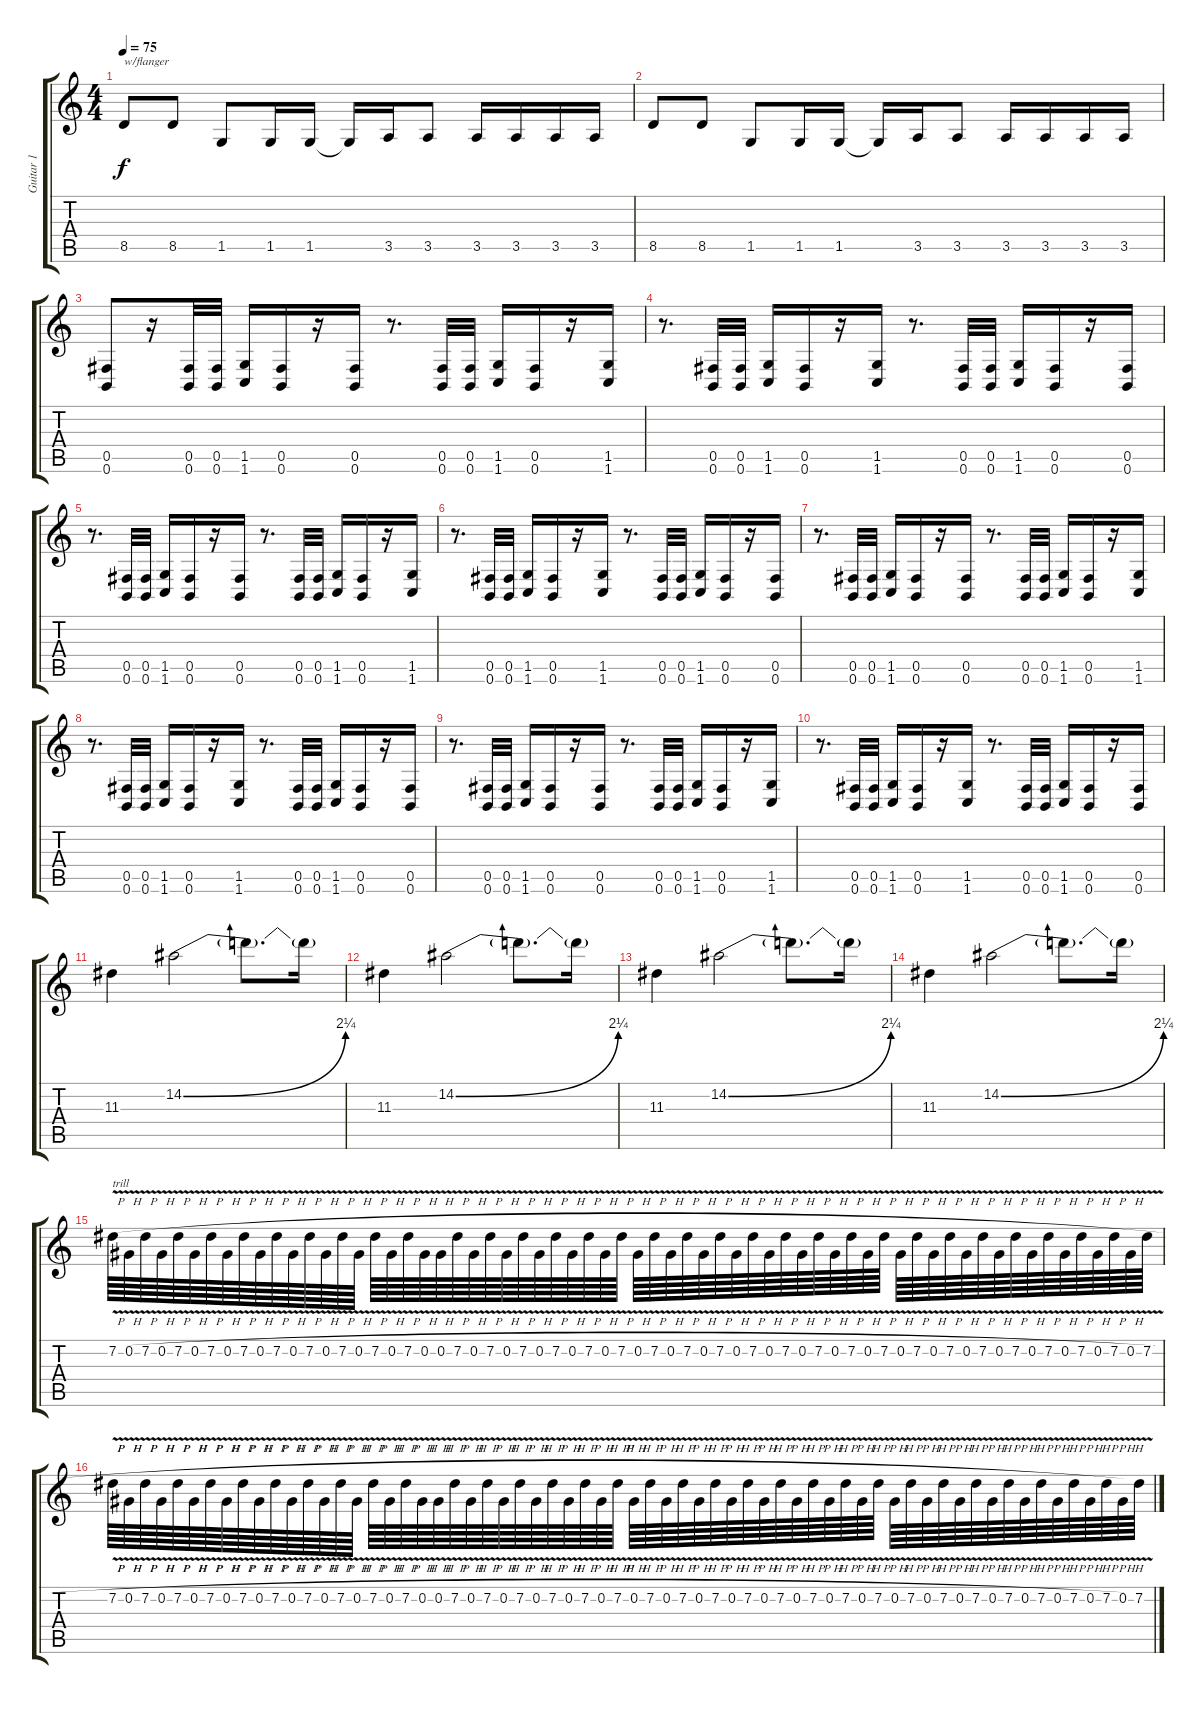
\track ("Guitar 1" "Guitar 1") {instrument distortionguitar}
\staff {score tabs}
\tuning (Db4 Ab3 E3 B2 Gb2 B1) {hide}
\ts (4 4)
\tempo 75
\clef g2
\ks c
8.5.8{txt "w/flanger" dy f} 8.5.8 1.5.8 1.5.16 1.5.16 1.5{t}.16 3.5.16 3.5.8 3.5.16 3.5.16 3.5.16 3.5.16 |
8.5.8 8.5.8 1.5.8 1.5.16 1.5.16 1.5{t}.16 3.5.16 3.5.8 3.5.16 3.5.16 3.5.16 3.5.16 |
(0.5 0.6).8 r.16 (0.5 0.6).32 (0.5 0.6).32 (1.5 1.6).16 (0.5 0.6).16 r.16 (0.5 0.6).16 r.8{d} (0.5 0.6).32 (0.5 0.6).32 (1.5 1.6).16 (0.5 0.6).16 r.16 (1.5 1.6).16 |
r.8{d} (0.5 0.6).32 (0.5 0.6).32 (1.5 1.6).16 (0.5 0.6).16 r.16 (1.5 1.6).16 r.8{d} (0.5 0.6).32 (0.5 0.6).32 (1.5 1.6).16 (0.5 0.6).16 r.16 (0.5 0.6).16 |
r.8{d} (0.5 0.6).32 (0.5 0.6).32 (1.5 1.6).16 (0.5 0.6).16 r.16 (0.5 0.6).16 r.8{d} (0.5 0.6).32 (0.5 0.6).32 (1.5 1.6).16 (0.5 0.6).16 r.16 (1.5 1.6).16 |
r.8{d} (0.5 0.6).32 (0.5 0.6).32 (1.5 1.6).16 (0.5 0.6).16 r.16 (1.5 1.6).16 r.8{d} (0.5 0.6).32 (0.5 0.6).32 (1.5 1.6).16 (0.5 0.6).16 r.16 (0.5 0.6).16 |
r.8{d} (0.5 0.6).32 (0.5 0.6).32 (1.5 1.6).16 (0.5 0.6).16 r.16 (0.5 0.6).16 r.8{d} (0.5 0.6).32 (0.5 0.6).32 (1.5 1.6).16 (0.5 0.6).16 r.16 (1.5 1.6).16 |
r.8{d} (0.5 0.6).32 (0.5 0.6).32 (1.5 1.6).16 (0.5 0.6).16 r.16 (1.5 1.6).16 r.8{d} (0.5 0.6).32 (0.5 0.6).32 (1.5 1.6).16 (0.5 0.6).16 r.16 (0.5 0.6).16 |
r.8{d} (0.5 0.6).32 (0.5 0.6).32 (1.5 1.6).16 (0.5 0.6).16 r.16 (0.5 0.6).16 r.8{d} (0.5 0.6).32 (0.5 0.6).32 (1.5 1.6).16 (0.5 0.6).16 r.16 (1.5 1.6).16 |
r.8{d} (0.5 0.6).32 (0.5 0.6).32 (1.5 1.6).16 (0.5 0.6).16 r.16 (1.5 1.6).16 r.8{d} (0.5 0.6).32 (0.5 0.6).32 (1.5 1.6).16 (0.5 0.6).16 r.16 (0.5 0.6).16 |
11.3.4 14.2{be (bend 0 0 60 9)}.2 14.2{t}.8{d} 14.2{t}.16 |
11.3.4 14.2{be (bend 0 0 60 9)}.2 14.2{t}.8{d} 14.2{t}.16 |
11.3.4 14.2{be (bend 0 0 60 9)}.2 14.2{t}.8{d} 14.2{t}.16 |
11.3.4 14.2{be (bend 0 0 60 9)}.2 14.2{t}.8{d} 14.2{t}.16 |
7.2{v h}.64{txt "trill"} 0.2{v h}.64 7.2{v h}.64 0.2{v h}.64 7.2{v h}.64 0.2{v h}.64 7.2{v h}.64 0.2{v h}.64 7.2{v h}.64 0.2{v h}.64 7.2{v h}.64 0.2{v h}.64 7.2{v h}.64 0.2{v h}.64 7.2{v h}.64 0.2{v h}.64 7.2{v h}.64 0.2{v h}.64 7.2{v h}.64 0.2{v h}.64 0.2{v h}.64 7.2{v h}.64 0.2{v h}.64 7.2{v h}.64 0.2{v h}.64 7.2{v h}.64 0.2{v h}.64 7.2{v h}.64 0.2{v h}.64 7.2{v h}.64 0.2{v h}.64 7.2{v h}.64 0.2{v h}.64 7.2{v h}.64 0.2{v h}.64 7.2{v h}.64 0.2{v h}.64 7.2{v h}.64 0.2{v h}.64 7.2{v h}.64 0.2{v h}.64 7.2{v h}.64 0.2{v h}.64 7.2{v h}.64 0.2{v h}.64 7.2{v h}.64 0.2{v h}.64 7.2{v h}.64 0.2{v h}.64 7.2{v h}.64 0.2{v h}.64 7.2{v h}.64 0.2{v h}.64 7.2{v h}.64 0.2{v h}.64 7.2{v h}.64 0.2{v h}.64 7.2{v h}.64 0.2{v h}.64 7.2{v h}.64 0.2{v h}.64 7.2{v h}.64 0.2{v h}.64 7.2{v h}.64 |
7.2{v h}.64 0.2{v h}.64 7.2{v h}.64 0.2{v h}.64 7.2{v h}.64 0.2{v h}.64 7.2{v h}.64 0.2{v h}.64 7.2{v h}.64 0.2{v h}.64 7.2{v h}.64 0.2{v h}.64 7.2{v h}.64 0.2{v h}.64 7.2{v h}.64 0.2{v h}.64 7.2{v h}.64 0.2{v h}.64 7.2{v h}.64 0.2{v h}.64 0.2{v h}.64 7.2{v h}.64 0.2{v h}.64 7.2{v h}.64 0.2{v h}.64 7.2{v h}.64 0.2{v h}.64 7.2{v h}.64 0.2{v h}.64 7.2{v h}.64 0.2{v h}.64 7.2{v h}.64 0.2{v h}.64 7.2{v h}.64 0.2{v h}.64 7.2{v h}.64 0.2{v h}.64 7.2{v h}.64 0.2{v h}.64 7.2{v h}.64 0.2{v h}.64 7.2{v h}.64 0.2{v h}.64 7.2{v h}.64 0.2{v h}.64 7.2{v h}.64 0.2{v h}.64 7.2{v h}.64 0.2{v h}.64 7.2{v h}.64 0.2{v h}.64 7.2{v h}.64 0.2{v h}.64 7.2{v h}.64 0.2{v h}.64 7.2{v h}.64 0.2{v h}.64 7.2{v h}.64 0.2{v h}.64 7.2{v h}.64 0.2{v h}.64 7.2{v h}.64 0.2{v h}.64 7.2{v h}.64
